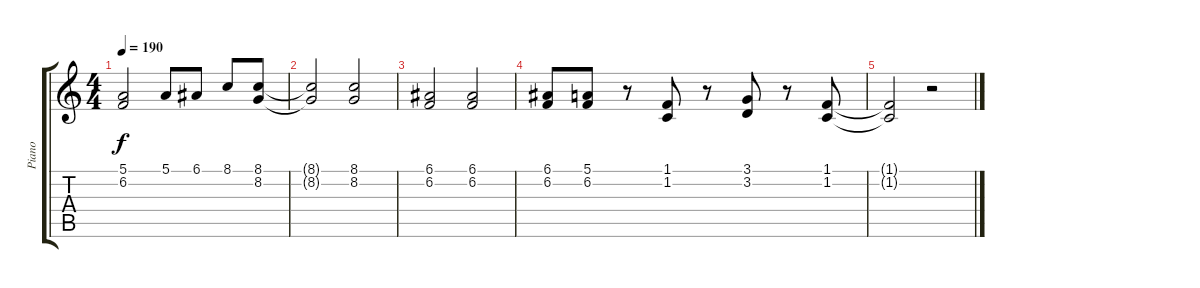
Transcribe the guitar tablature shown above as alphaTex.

\track ("Piano" "Piano") {instrument electricgrandpiano}
\staff {score tabs}
\tuning (E4 B3 G3 D3 A2 E2) {hide}
\ts (4 4)
\tempo 190
\clef g2
\ks c
(5.1{t} 6.2{t}).2{dy f} 5.1.8 6.1.8 8.1.8 (8.1 8.2).8 |
(8.1{t} 8.2{t}).2 (8.1 8.2).2 |
(6.1 6.2).2 (6.1 6.2).2 |
(6.1 6.2).8 (5.1 6.2).8 r.8 (1.1 1.2).8 r.8 (3.1 3.2).8 r.8 (1.1 1.2).8 |
(1.1{t} 1.2{t}).2 r.2
